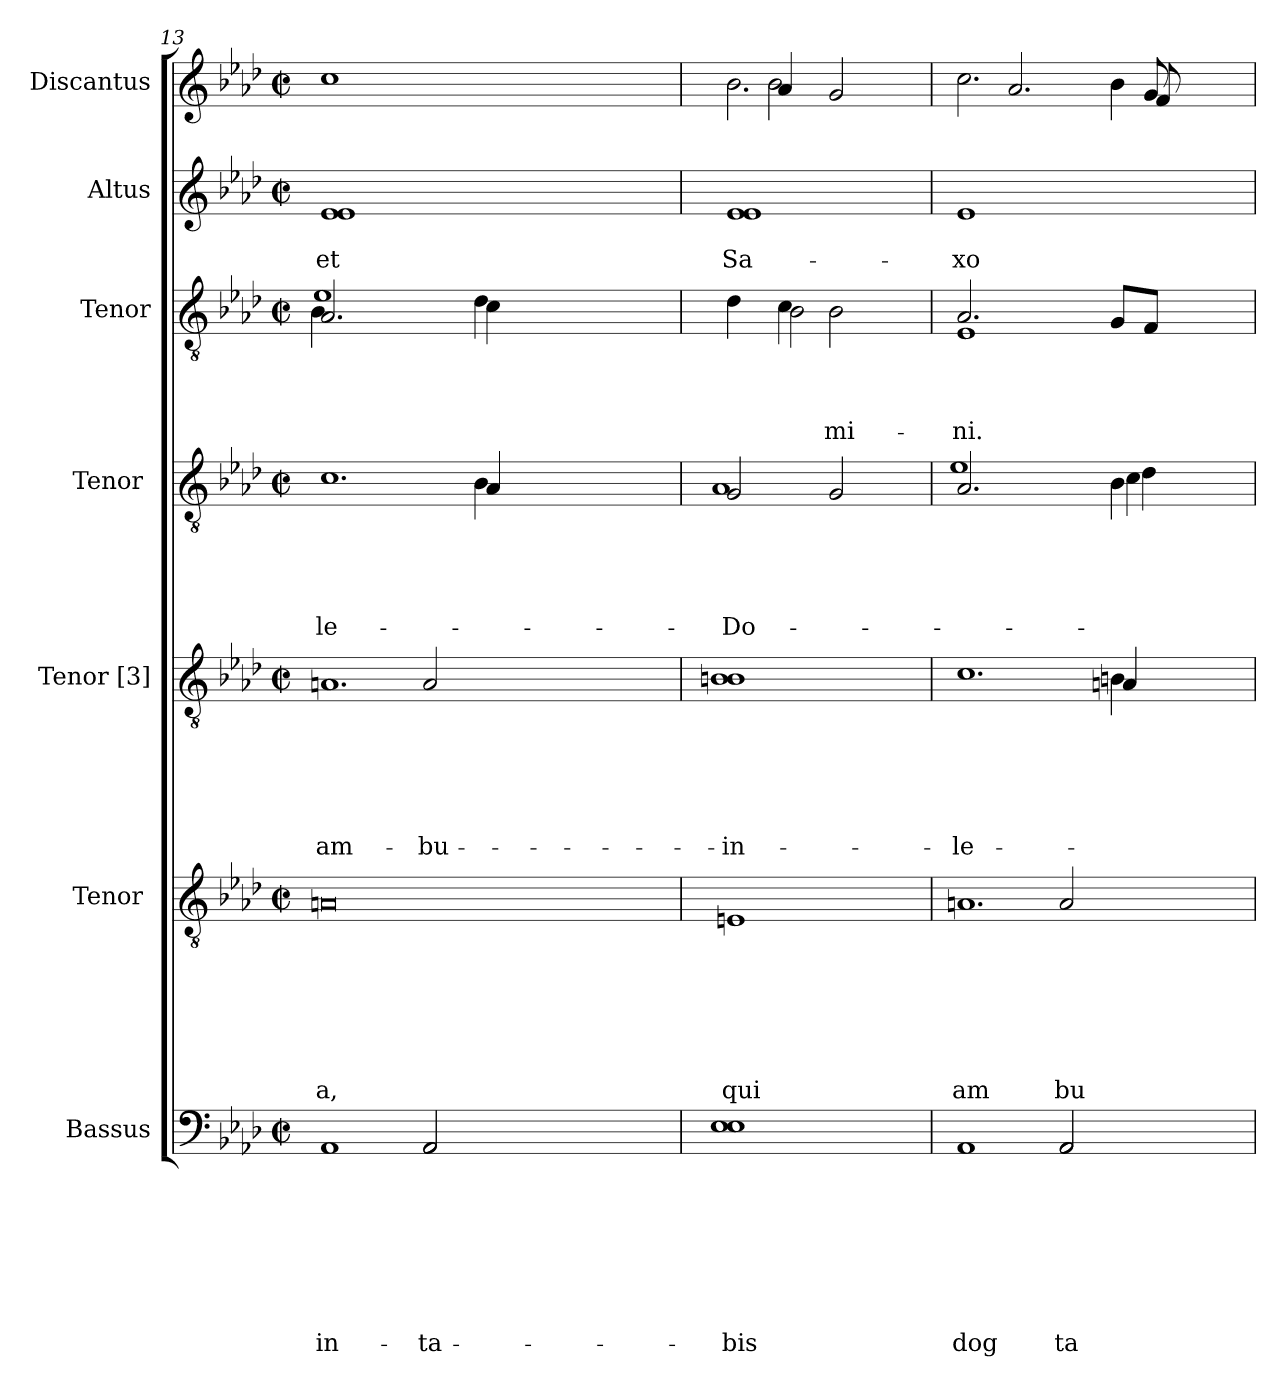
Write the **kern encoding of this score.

**kern	**text	**text	**text	**text	**text	**text	**text	**text	**kern	**text	**text	**text	**text	**text	**text	**text	**kern	**text	**text	**text	**text	**text	**text	**kern	**text	**text	**text	**text	**text	**kern	**text	**text	**text	**text	**kern	**text	**text	**kern
*part7	*part7	*part7	*part7	*part7	*part7	*part7	*part7	*part7	*part6	*part6	*part6	*part6	*part6	*part6	*part6	*part6	*part5	*part5	*part5	*part5	*part5	*part5	*part5	*part4	*part4	*part4	*part4	*part4	*part4	*part3	*part3	*part3	*part3	*part3	*part2	*part2	*part2	*part1
*staff7	*staff7	*staff7	*staff7	*staff7	*staff7	*staff7	*staff7	*staff7	*staff6	*staff6	*staff6	*staff6	*staff6	*staff6	*staff6	*staff6	*staff5	*staff5	*staff5	*staff5	*staff5	*staff5	*staff5	*staff4	*staff4	*staff4	*staff4	*staff4	*staff4	*staff3	*staff3	*staff3	*staff3	*staff3	*staff2	*staff2	*staff2	*staff1
*I"Bassus	*	*	*	*	*	*	*	*	*I"Tenor [4]	*	*	*	*	*	*	*	*I"Tenor [3]	*	*	*	*	*	*	*I"Tenor [2]	*	*	*	*	*	*I"Tenor	*	*	*	*	*I"Altus	*	*	*I"Discantus
*I'B	*	*	*	*	*	*	*	*	*I'T [4]	*	*	*	*	*	*	*	*I'T [3]	*	*	*	*	*	*	*I'T [2]	*	*	*	*	*	*I'T	*	*	*	*	*I'A	*	*	*I'D
*clefF4	*	*	*	*	*	*	*	*	*clefGv2	*	*	*	*	*	*	*	*clefGv2	*	*	*	*	*	*	*clefGv2	*	*	*	*	*	*clefGv2	*	*	*	*	*clefG2	*	*	*clefG2
*k[b-e-a-d-]	*	*	*	*	*	*	*	*	*k[b-e-a-d-]	*	*	*	*	*	*	*	*k[b-e-a-d-]	*	*	*	*	*	*	*k[b-e-a-d-]	*	*	*	*	*	*k[b-e-a-d-]	*	*	*	*	*k[b-e-a-d-]	*	*	*k[b-e-a-d-]
*A-:	*	*	*	*	*	*	*	*	*A-:	*	*	*	*	*	*	*	*A-:	*	*	*	*	*	*	*A-:	*	*	*	*	*	*A-:	*	*	*	*	*A-:	*	*	*A-:
*M2/2	*	*	*	*	*	*	*	*	*M2/2	*	*	*	*	*	*	*	*M2/2	*	*	*	*	*	*	*M2/2	*	*	*	*	*	*M2/2	*	*	*	*	*M2/2	*	*	*M2/2
*met(c|)	*	*	*	*	*	*	*	*	*met(c|)	*	*	*	*	*	*	*	*met(c|)	*	*	*	*	*	*	*met(c|)	*	*	*	*	*	*met(c|)	*	*	*	*	*met(c|)	*	*	*met(c|)
=13	=13	=13	=13	=13	=13	=13	=13	=13	=13	=13	=13	=13	=13	=13	=13	=13	=13	=13	=13	=13	=13	=13	=13	=13	=13	=13	=13	=13	=13	=13	=13	=13	=13	=13	=13	=13	=13	=13
!	!	!	!	!	!	!	!	!LO:LY:b	!	!	!	!	!	!	!	!LO:LY:b:rj	!	!	!	!	!	!	!LO:LY:b	!	!	!	!	!	!LO:LY:b	!	!	!	!	!	!	!	!LO:LY:b	!
*^	*	*	*	*	*	*	*	*	*	*	*	*	*	*	*	*	*^	*	*	*	*	*	*	*^	*	*	*	*	*	*^	*	*	*	*	*	*	*	*
*	*^	*	*	*	*	*	*	*	*	*	*	*	*	*	*	*	*	*	*	*	*	*	*	*	*	*	*^	*	*	*	*	*	*	*^	*	*	*	*	*	*	*	*
1AA-	2ryy	2ryy	.	.	.	.	.	.	.	in-	0A	.	.	.	.	.	.	-a,	1.A	2ryy	.	.	.	.	.	am-	1.c	2.ryy	2.ryy	.	.	.	.	le-	2.A-/	4B-\	1e-	.	.	.	.	1e- 1e-	.	et	1cc
.	.	.	.	.	.	.	.	.	.	.	.	.	.	.	.	.	.	.	.	.	.	.	.	.	.	.	.	.	.	.	.	.	.	.	.	2ryy	.	.	.	.	.	.	.	.	.
!	!	!	!	!	!	!	!	!	!	!LO:LY:b	!	!	!	!	!	!	!	!	!	!	!	!	!	!	!	!	!	!	!	!	!	!	!	!	!	!	!	!	!	!	!	!	!	!	!
!	!	!	!	!	!	!	!	!	!	!LO:LY:b	!	!	!	!	!	!	!	!	!	!	!	!	!	!	!	!LO:LY:b	!	!	!	!	!	!	!	!	!	!	!	!	!	!	!	!	!	!	!
.	2AA-/	2AA-/	.	.	.	.	.	.	.	-ta	.	.	.	.	.	.	.	.	.	2A/	.	.	.	.	.	-bu-	.	.	.	.	.	.	.	.	.	.	.	.	.	.	.	.	.	.	.
.	.	.	.	.	.	.	.	.	.	.	.	.	.	.	.	.	.	.	.	.	.	.	.	.	.	.	.	4B-\	4A-/	.	.	.	.	.	4d-\	4c\	.	.	.	.	.	.	.	.	.
1ryy	1ryy	1ryy	.	.	.	.	.	.	.	.	.	.	.	.	.	.	.	.	.	2ryy	.	.	.	.	.	.	.	2ryy	2ryy	.	.	.	.	.	1ryy	1ryy	1ryy	.	.	.	.	1ryy	.	.	1ryy
.	.	.	.	.	.	.	.	.	.	.	.	.	.	.	.	.	.	.	2ryy	2ryy	.	.	.	.	.	.	2ryy	2ryy	2ryy	.	.	.	.	.	.	.	.	.	.	.	.	.	.	.	.
*v	*v	*v	*	*	*	*	*	*	*	*	*	*	*	*	*	*	*	*	*	*	*	*	*	*	*	*	*	*	*	*	*	*	*	*	*v	*v	*v	*	*	*	*	*	*	*	*
=14	=14	=14	=14	=14	=14	=14	=14	=14	=14	=14	=14	=14	=14	=14	=14	=14	=14	=14	=14	=14	=14	=14	=14	=14	=14	=14	=14	=14	=14	=14	=14	=14	=14	=14	=14	=14	=14	=14	=14	=14	=14
!	!	!	!	!	!	!	!	!LO:LY:b	!	!	!	!	!	!	!	!LO:LY:b	!	!	!	!	!	!	!	!LO:LY:b	!	!	!	!	!	!	!	!LO:LY:b	!	!	!	!	!	!	!	!	!
!	!	!	!	!	!	!	!	!	!	!	!	!	!	!	!	!	!	!	!	!	!	!	!	!	!	!	!	!	!	!	!	!LO:LY:b	!	!	!	!	!	!	!	!LO:LY:b	!
*	*	*	*	*	*	*	*	*	*	*	*	*	*	*	*	*	*	*	*	*	*	*	*	*	*	*	*	*	*	*	*	*	*^	*	*	*	*	*	*	*	*^
*	*	*	*	*	*	*	*	*	*	*	*	*	*	*	*	*	*v	*v	*	*	*	*	*	*	*	*	*	*	*	*	*	*	*	*	*	*	*	*	*	*	*	*	*^
*	*	*	*	*	*	*	*	*	*	*	*	*	*	*	*	*	*	*	*	*	*	*	*	*	*v	*v	*	*	*	*	*	*	*	*	*	*	*	*	*	*	*	*	*
1E- 1E-	.	.	.	.	.	.	.	-bis	1E	.	.	.	.	.	.	qui	1B 1B	.	.	.	.	.	in	2G/	1A-	.	.	.	.	Do-	4d-\	4ryy	.	.	.	.	1e- 1e-	.	Sa-	2.b-\	4ryy	4ryy
.	.	.	.	.	.	.	.	.	.	.	.	.	.	.	.	.	.	.	.	.	.	.	.	.	.	.	.	.	.	.	4c\	2B-\	.	.	.	.	.	.	.	.	4a-/	2b-\
!	!	!	!	!	!	!	!	!	!	!	!	!	!	!	!	!	!	!	!	!	!	!	!	!	!	!	!	!	!	!	!	!	!	!	!	!LO:LY:b	!	!	!	!	!	!
.	.	.	.	.	.	.	.	.	.	.	.	.	.	.	.	.	.	.	.	.	.	.	.	2G/	.	.	.	.	.	.	2B-\	.	.	.	.	-mi-	.	.	.	.	2g/	.
.	.	.	.	.	.	.	.	.	.	.	.	.	.	.	.	.	.	.	.	.	.	.	.	.	.	.	.	.	.	.	.	4ryy	.	.	.	.	.	.	.	4ryy	.	4ryy
*	*	*	*	*	*	*	*	*	*	*	*	*	*	*	*	*	*	*	*	*	*	*	*	*v	*v	*	*	*	*	*	*	*	*	*	*	*	*	*	*	*	*	*
=15	=15	=15	=15	=15	=15	=15	=15	=15	=15	=15	=15	=15	=15	=15	=15	=15	=15	=15	=15	=15	=15	=15	=15	=15	=15	=15	=15	=15	=15	=15	=15	=15	=15	=15	=15	=15	=15	=15	=15	=15	=15
!	!	!	!	!	!	!	!	!LO:LY:b	!	!	!	!	!	!	!	!LO:LY:b	!	!	!	!	!	!	!LO:LY:b	!	!	!	!	!	!	!	!	!	!	!	!LO:LY:b	!	!	!LO:LY:b	!	!	!
*^	*	*	*	*	*	*	*	*	*^	*	*	*	*	*	*	*	*^	*	*	*	*	*	*	*^	*	*	*	*	*	*	*	*	*	*	*	*	*	*	*	*	*^
*	*^	*	*	*	*	*	*	*	*	*	*	*	*	*	*	*	*	*	*	*^	*	*	*	*	*	*	*	*^	*	*	*	*	*	*	*	*	*	*	*	*	*	*	*	*	*	*
*	*	*	*	*	*	*	*	*	*	*	*	*	*	*	*	*	*	*	*	*	*	*	*	*	*	*	*	*	*	*	*^	*	*	*	*	*	*	*	*	*	*	*	*	*	*	*	*	*	*
1AA-	2ryy	2ryy	.	.	.	.	.	.	.	dog-	1.A	2ryy	.	.	.	.	.	.	am-	1.c	2.ryy	2.ryy	.	.	.	.	.	le-	2.A-/	2.ryy	2.ryy	1e-	.	.	.	.	.	2.A-/	1E-	.	.	.	-ni.	1e-	.	-xo-	2.cc\	4ryy	2..ryy	2..ryy
.	.	.	.	.	.	.	.	.	.	.	.	.	.	.	.	.	.	.	.	.	.	.	.	.	.	.	.	.	.	.	.	.	.	.	.	.	.	.	.	.	.	.	.	.	.	.	.	2.a-/	.	.
!	!	!	!	!	!	!	!	!	!	!LO:LY:b	!	!	!	!	!	!	!	!	!	!	!	!	!	!	!	!	!	!	!	!	!	!	!	!	!	!	!	!	!	!	!	!	!	!	!	!	!	!	!	!
!	!	!	!	!	!	!	!	!	!	!LO:LY:b	!	!	!	!	!	!	!	!	!LO:LY:b	!	!	!	!	!	!	!	!	!	!	!	!	!	!	!	!	!	!	!	!	!	!	!	!	!	!	!	!	!	!	!
.	2AA-/	2AA-/	.	.	.	.	.	.	.	-ta	.	2A/	.	.	.	.	.	.	-bu-	.	.	.	.	.	.	.	.	.	.	.	.	.	.	.	.	.	.	.	.	.	.	.	.	.	.	.	.	.	.	.
.	.	.	.	.	.	.	.	.	.	.	.	.	.	.	.	.	.	.	.	.	4B\	4A/	.	.	.	.	.	.	4B-\	4c\	4d-\	.	.	.	.	.	.	8G/L	.	.	.	.	.	.	.	.	4b-\	.	.	.
.	.	.	.	.	.	.	.	.	.	.	.	.	.	.	.	.	.	.	.	.	.	.	.	.	.	.	.	.	.	.	.	.	.	.	.	.	.	8F/J	.	.	.	.	.	.	.	.	.	.	8g/	8f/
2ryy	2ryy	2ryy	.	.	.	.	.	.	.	.	.	2ryy	.	.	.	.	.	.	.	.	2ryy	2ryy	.	.	.	.	.	.	2ryy	2ryy	2ryy	2ryy	.	.	.	.	.	2ryy	2ryy	.	.	.	.	2ryy	.	.	2ryy	2ryy	2ryy	2ryy
*v	*v	*v	*	*	*	*	*	*	*	*	*	*	*	*	*	*	*	*	*	*v	*v	*v	*	*	*	*	*	*	*v	*v	*v	*v	*	*	*	*	*	*v	*v	*	*	*	*	*	*	*	*v	*v	*v	*v
*	*	*	*	*	*	*	*	*	*v	*v	*	*	*	*	*	*	*	*	*	*	*	*	*	*	*	*	*	*	*	*	*	*	*	*	*	*	*	*	*
=	=	=	=	=	=	=	=	=	=	=	=	=	=	=	=	=	=	=	=	=	=	=	=	=	=	=	=	=	=	=	=	=	=	=	=	=	=	=
*-	*-	*-	*-	*-	*-	*-	*-	*-	*-	*-	*-	*-	*-	*-	*-	*-	*-	*-	*-	*-	*-	*-	*-	*-	*-	*-	*-	*-	*-	*-	*-	*-	*-	*-	*-	*-	*-	*-
